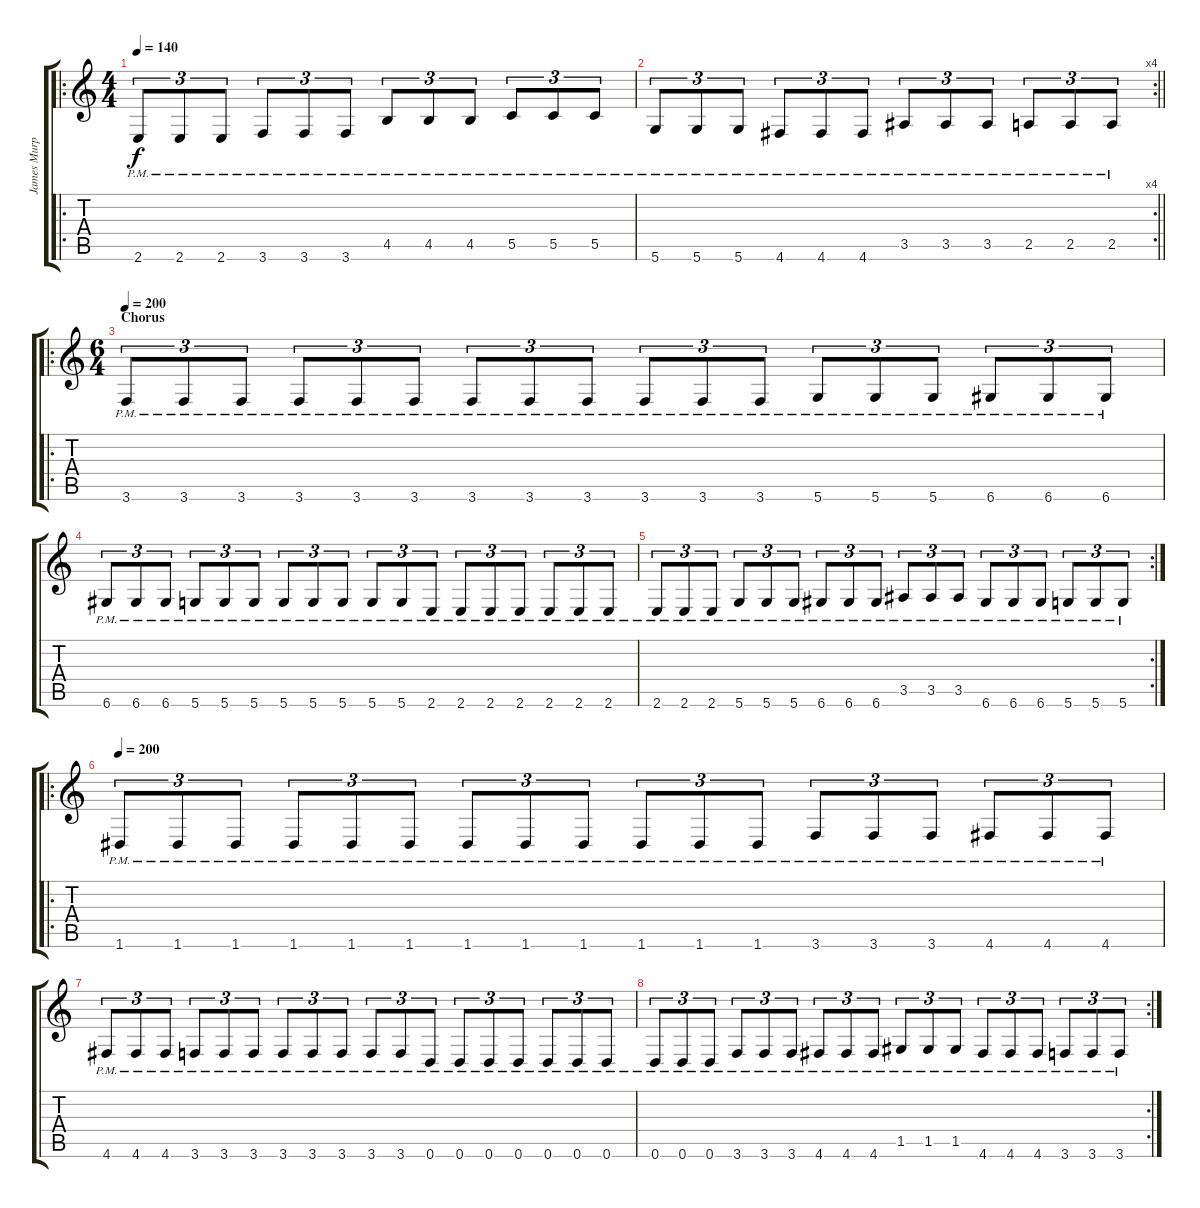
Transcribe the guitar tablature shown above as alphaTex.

\track ("James Murphy" "James Murp") {instrument distortionguitar}
\staff {score tabs}
\tuning (D4 A3 F3 C3 G2 D2) {hide}
\ro
\ts (4 4)
\tempo 140
\clef g2
\ks c
2.6{pm}.8{tu (3 2) dy f} 2.6{pm}.8{tu (3 2)} 2.6{pm}.8{tu (3 2)} 3.6{pm}.8{tu (3 2)} 3.6{pm}.8{tu (3 2)} 3.6{pm}.8{tu (3 2)} 4.5{pm}.8{tu (3 2)} 4.5{pm}.8{tu (3 2)} 4.5{pm}.8{tu (3 2)} 5.5{pm}.8{tu (3 2)} 5.5{pm}.8{tu (3 2)} 5.5{pm}.8{tu (3 2)} |
\rc 4
\barLineRight lightlight
5.6{pm}.8{tu (3 2)} 5.6{pm}.8{tu (3 2)} 5.6{pm}.8{tu (3 2)} 4.6{pm}.8{tu (3 2)} 4.6{pm}.8{tu (3 2)} 4.6{pm}.8{tu (3 2)} 3.5{pm}.8{tu (3 2)} 3.5{pm}.8{tu (3 2)} 3.5{pm}.8{tu (3 2)} 2.5{pm}.8{tu (3 2)} 2.5{pm}.8{tu (3 2)} 2.5{pm}.8{tu (3 2)} |
\ro
\ts (6 4)
\section ("" "Chorus")
\tempo 200
3.6{pm}.8{tu (3 2)} 3.6{pm}.8{tu (3 2)} 3.6{pm}.8{tu (3 2)} 3.6{pm}.8{tu (3 2)} 3.6{pm}.8{tu (3 2)} 3.6{pm}.8{tu (3 2)} 3.6{pm}.8{tu (3 2)} 3.6{pm}.8{tu (3 2)} 3.6{pm}.8{tu (3 2)} 3.6{pm}.8{tu (3 2)} 3.6{pm}.8{tu (3 2)} 3.6{pm}.8{tu (3 2)} 5.6{pm}.8{tu (3 2)} 5.6{pm}.8{tu (3 2)} 5.6{pm}.8{tu (3 2)} 6.6{pm}.8{tu (3 2)} 6.6{pm}.8{tu (3 2)} 6.6{pm}.8{tu (3 2)} |
6.6{pm}.8{tu (3 2)} 6.6{pm}.8{tu (3 2)} 6.6{pm}.8{tu (3 2)} 5.6{pm}.8{tu (3 2)} 5.6{pm}.8{tu (3 2)} 5.6{pm}.8{tu (3 2)} 5.6{pm}.8{tu (3 2)} 5.6{pm}.8{tu (3 2)} 5.6{pm}.8{tu (3 2)} 5.6{pm}.8{tu (3 2)} 5.6{pm}.8{tu (3 2)} 2.6{pm}.8{tu (3 2)} 2.6{pm}.8{tu (3 2)} 2.6{pm}.8{tu (3 2)} 2.6{pm}.8{tu (3 2)} 2.6{pm}.8{tu (3 2)} 2.6{pm}.8{tu (3 2)} 2.6{pm}.8{tu (3 2)} |
\rc 2
2.6{pm}.8{tu (3 2)} 2.6{pm}.8{tu (3 2)} 2.6{pm}.8{tu (3 2)} 5.6{pm}.8{tu (3 2)} 5.6{pm}.8{tu (3 2)} 5.6{pm}.8{tu (3 2)} 6.6{pm}.8{tu (3 2)} 6.6{pm}.8{tu (3 2)} 6.6{pm}.8{tu (3 2)} 3.5{pm}.8{tu (3 2)} 3.5{pm}.8{tu (3 2)} 3.5{pm}.8{tu (3 2)} 6.6{pm}.8{tu (3 2)} 6.6{pm}.8{tu (3 2)} 6.6{pm}.8{tu (3 2)} 5.6{pm}.8{tu (3 2)} 5.6{pm}.8{tu (3 2)} 5.6{pm}.8{tu (3 2)} |
\ro
\tempo 200
1.6{pm}.8{tu (3 2)} 1.6{pm}.8{tu (3 2)} 1.6{pm}.8{tu (3 2)} 1.6{pm}.8{tu (3 2)} 1.6{pm}.8{tu (3 2)} 1.6{pm}.8{tu (3 2)} 1.6{pm}.8{tu (3 2)} 1.6{pm}.8{tu (3 2)} 1.6{pm}.8{tu (3 2)} 1.6{pm}.8{tu (3 2)} 1.6{pm}.8{tu (3 2)} 1.6{pm}.8{tu (3 2)} 3.6{pm}.8{tu (3 2)} 3.6{pm}.8{tu (3 2)} 3.6{pm}.8{tu (3 2)} 4.6{pm}.8{tu (3 2)} 4.6{pm}.8{tu (3 2)} 4.6{pm}.8{tu (3 2)} |
4.6{pm}.8{tu (3 2)} 4.6{pm}.8{tu (3 2)} 4.6{pm}.8{tu (3 2)} 3.6{pm}.8{tu (3 2)} 3.6{pm}.8{tu (3 2)} 3.6{pm}.8{tu (3 2)} 3.6{pm}.8{tu (3 2)} 3.6{pm}.8{tu (3 2)} 3.6{pm}.8{tu (3 2)} 3.6{pm}.8{tu (3 2)} 3.6{pm}.8{tu (3 2)} 0.6{pm}.8{tu (3 2)} 0.6{pm}.8{tu (3 2)} 0.6{pm}.8{tu (3 2)} 0.6{pm}.8{tu (3 2)} 0.6{pm}.8{tu (3 2)} 0.6{pm}.8{tu (3 2)} 0.6{pm}.8{tu (3 2)} |
\rc 2
0.6{pm}.8{tu (3 2)} 0.6{pm}.8{tu (3 2)} 0.6{pm}.8{tu (3 2)} 3.6{pm}.8{tu (3 2)} 3.6{pm}.8{tu (3 2)} 3.6{pm}.8{tu (3 2)} 4.6{pm}.8{tu (3 2)} 4.6{pm}.8{tu (3 2)} 4.6{pm}.8{tu (3 2)} 1.5{pm}.8{tu (3 2)} 1.5{pm}.8{tu (3 2)} 1.5{pm}.8{tu (3 2)} 4.6{pm}.8{tu (3 2)} 4.6{pm}.8{tu (3 2)} 4.6{pm}.8{tu (3 2)} 3.6{pm}.8{tu (3 2)} 3.6{pm}.8{tu (3 2)} 3.6{pm}.8{tu (3 2)}
